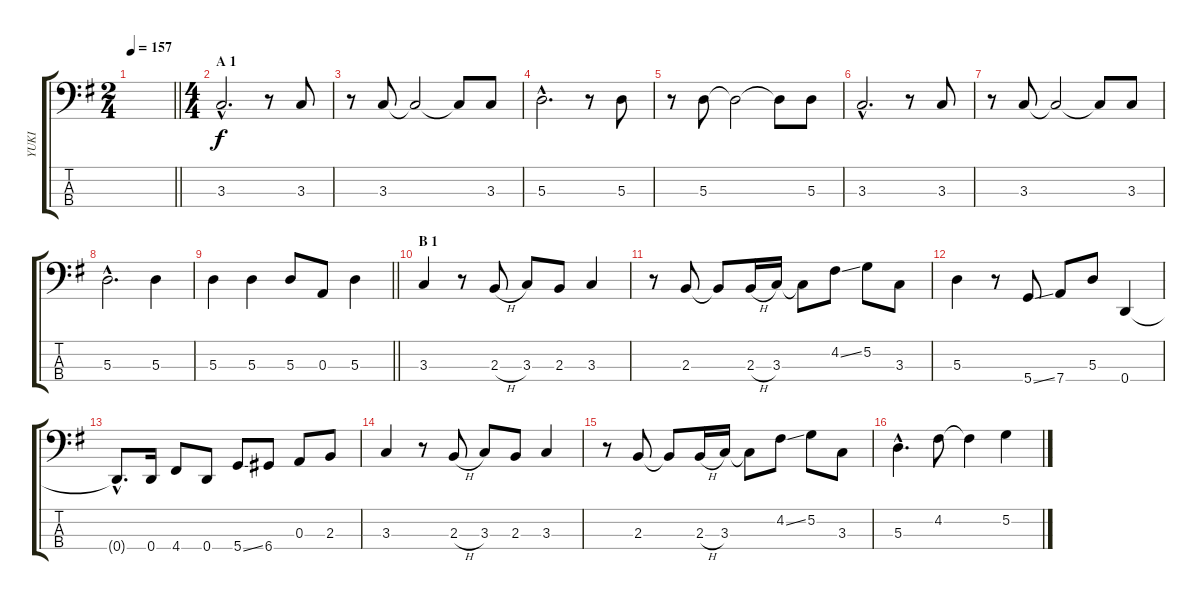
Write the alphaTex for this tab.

\track ("YUKI" "YUKI") {instrument electricbasspick}
\staff {score tabs}
\tuning (G2 D2 A1 D1) {hide}
\ts (2 4)
\tempo 157
\clef f4
\barLineRight lightlight
\ks g
|
\ts (4 4)
\section ("" "A 1")
3.3{hac}.2{d} r.8 3.3.8 |
r.8 3.3.8 3.3{t}.2 3.3{t}.8 3.3.8 |
5.3{hac}.2{d} r.8 5.3.8 |
r.8 5.3.8 5.3{t}.2 5.3{t}.8 5.3.8 |
3.3{hac}.2{d} r.8 3.3.8 |
r.8 3.3.8 3.3{t}.2 3.3{t}.8 3.3.8 |
5.3{hac}.2{d} 5.3.4 |
\barLineRight lightlight
5.3.4 5.3.4 5.3.8 0.3.8 5.3.4 |
\section ("" "B 1")
3.3.4 r.8 2.3{h}.8 3.3.8 2.3.8 3.3.4 |
r.8 2.3.8 2.3{t}.8 2.3{h}.16 3.3.16 3.3{t}.8 4.2{ss}.8 5.2.8 3.3.8 |
5.3.4 r.8 5.4{ss}.8 7.4.8 5.3.8 0.4.4 |
0.4{hac t}.8{d} 0.4.16 4.4.8 0.4.8 5.4{ss}.8 6.4.8 0.3.8 2.3.8 |
3.3.4 r.8 2.3{h}.8 3.3.8 2.3.8 3.3.4 |
r.8 2.3.8 2.3{t}.8 2.3{h}.16 3.3.16 3.3{t}.8 4.2{ss}.8 5.2.8 3.3.8 |
5.3{hac}.4{d} 4.2.8 4.2{t}.4 5.2.4
